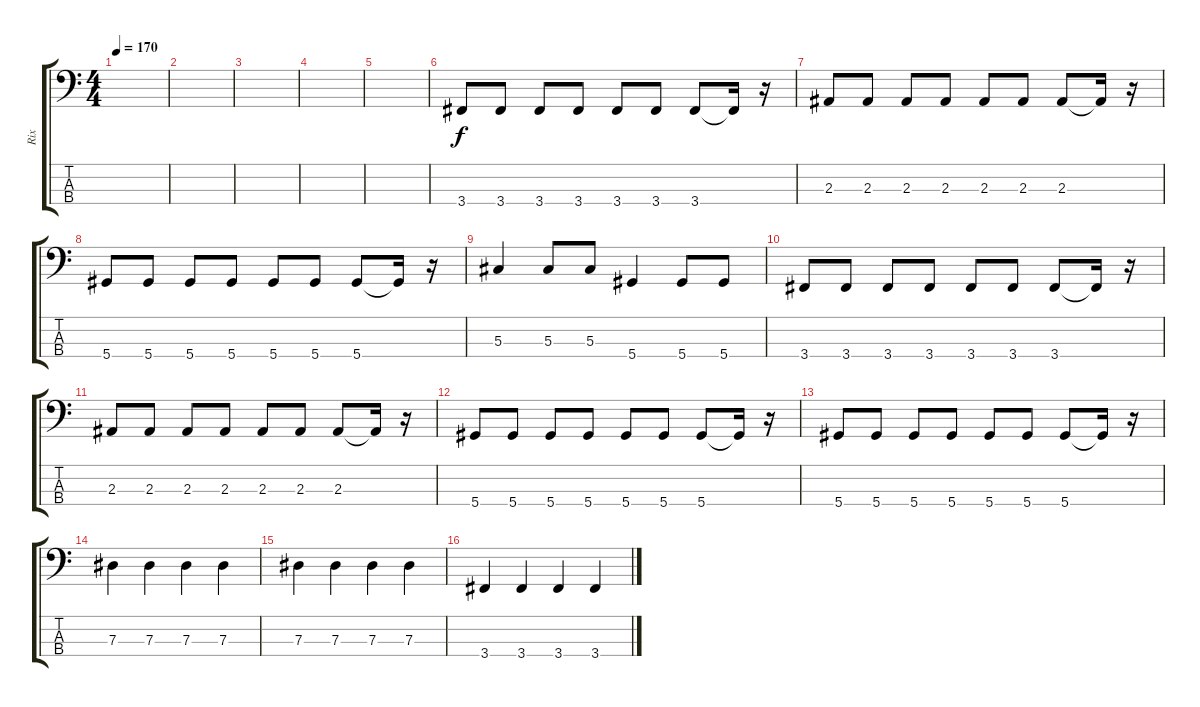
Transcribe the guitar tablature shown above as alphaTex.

\track ("Rix" "Rix") {instrument electricbassfinger}
\staff {score tabs}
\tuning (Gb2 Db2 Ab1 Eb1) {hide}
\ts (4 4)
\tempo 170
\clef f4
\ks c
|
|
|
|
|
3.4.8{volume 11} 3.4.8 3.4.8 3.4.8 3.4.8 3.4.8 3.4.8 3.4{t}.16 r.16 |
2.3.8 2.3.8 2.3.8 2.3.8 2.3.8 2.3.8 2.3.8 2.3{t}.16 r.16 |
5.4.8 5.4.8 5.4.8 5.4.8 5.4.8 5.4.8 5.4.8 5.4{t}.16 r.16 |
5.3.4 5.3.8 5.3.8 5.4.4 5.4.8 5.4.8 |
3.4.8 3.4.8 3.4.8 3.4.8 3.4.8 3.4.8 3.4.8 3.4{t}.16 r.16 |
2.3.8 2.3.8 2.3.8 2.3.8 2.3.8 2.3.8 2.3.8 2.3{t}.16 r.16 |
5.4.8 5.4.8 5.4.8 5.4.8 5.4.8 5.4.8 5.4.8 5.4{t}.16 r.16 |
5.4.8 5.4.8 5.4.8 5.4.8 5.4.8 5.4.8 5.4.8 5.4{t}.16 r.16 |
7.3.4 7.3.4 7.3.4 7.3.4 |
7.3.4 7.3.4 7.3.4 7.3.4 |
3.4.4 3.4.4 3.4.4 3.4.4
